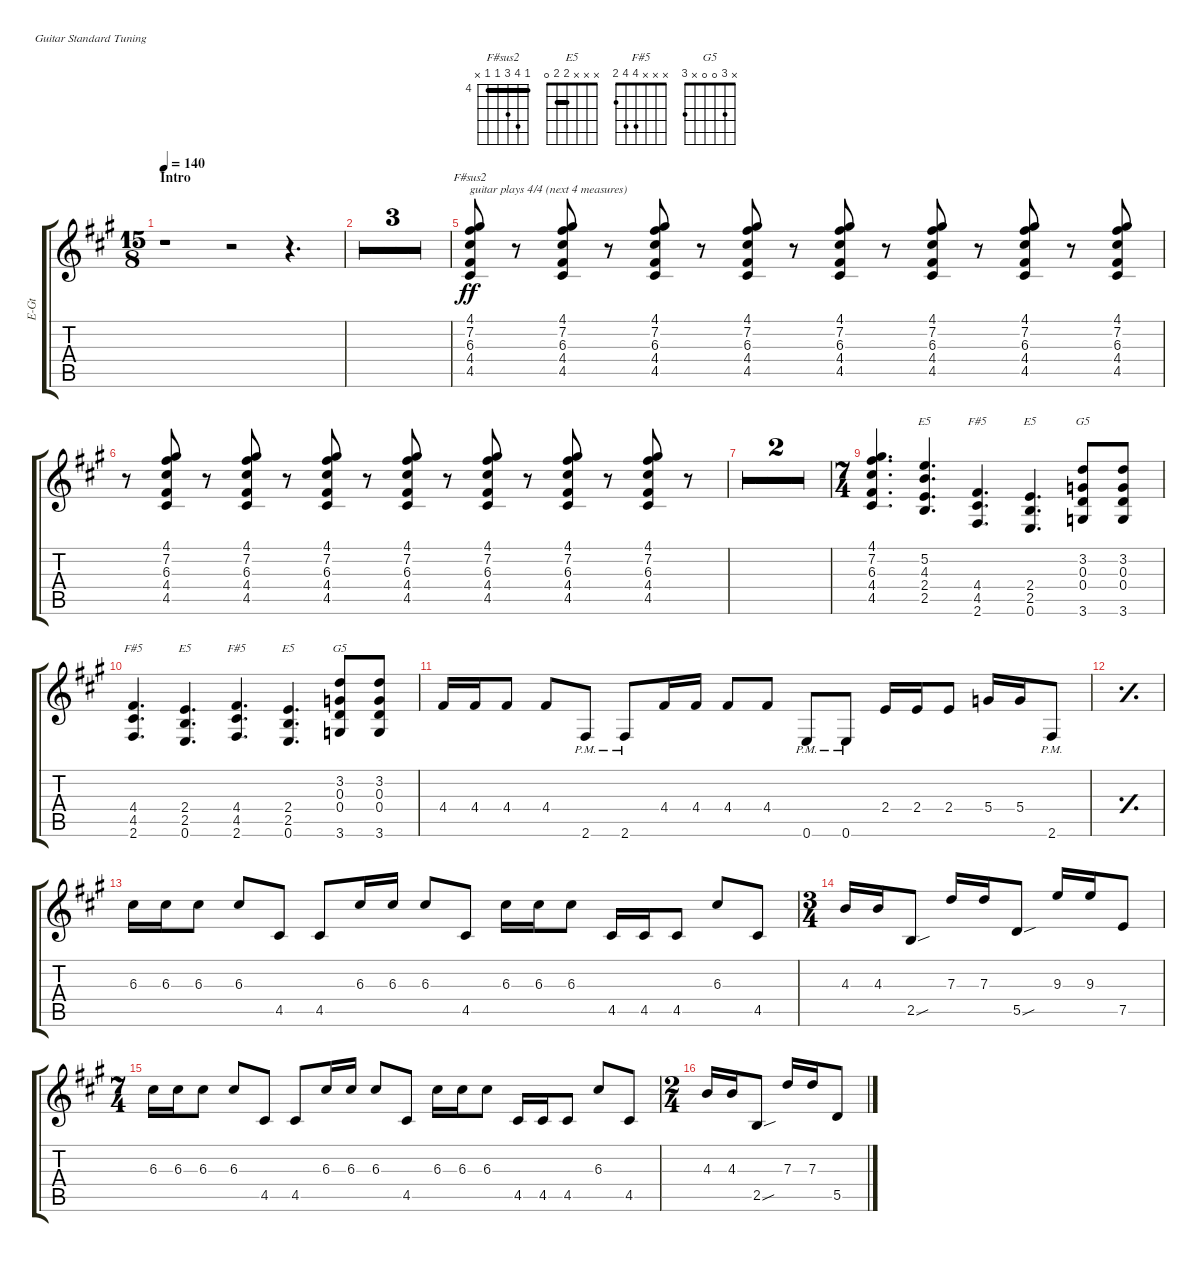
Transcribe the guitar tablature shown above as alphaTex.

\defaultSystemsLayout 4
\bracketExtendMode groupsimilarinstruments
\otherSystemsTrackNameOrientation horizontal
\track ("Rhythm Guitar I" "E-Gt") {multiBarRest instrument distortionguitar}
\staff {score tabs}
\tuning (E4 B3 G3 D3 A2 E2)
\chord ("F#sus2" 4 7 6 4 4 x) {firstfret 4 showfingering false barre (4 4)}
\chord ("E5" x 5 4 2 2 x) {showfingering false barre 2}
\chord ("F#5" x x x 4 4 2) {showfingering false}
\chord ("E5" x x x 2 2 0) {showfingering false barre 2}
\chord ("G5" x 3 0 0 x 3) {showfingering false}
\ts (15 8)
\beaming (8 3 3 4 4 1)
\section ("" "Intro")
\tempo 140
\clef g2
\ks a
r.1{dy ff instrument distortionguitar beam Down} r.2{beam Down} r.4{d beam Down} |
r.1{beam Down} r.2{beam Down} r.4{d beam Down} |
r.1{beam Down} r.2{beam Down} r.4{d beam Down} |
r.1{beam Down} r.2{beam Down} r.4{d beam Down} |
(4.1{acc #} 7.2{acc #} 6.3{acc #} 4.4{acc #} 4.5{acc #}).8{ch "F#sus2" txt "guitar plays 4/4 (next 4 measures)" beam Up beam split} r.8{beam Up beam split} (4.1{acc #} 7.2{acc #} 6.3{acc #} 4.4{acc #} 4.5{acc #}).8{beam Up beam split} r.8{beam Up beam split} (4.1{acc #} 7.2{acc #} 6.3{acc #} 4.4{acc #} 4.5{acc #}).8{beam Up beam split} r.8{beam Up beam split} (4.1{acc #} 7.2{acc #} 6.3{acc #} 4.4{acc #} 4.5{acc #}).8{beam Up beam split} r.8{beam Up beam split} (4.1{acc #} 7.2{acc #} 6.3{acc #} 4.4{acc #} 4.5{acc #}).8{beam Up beam split} r.8{beam Up beam split} (4.1{acc #} 7.2{acc #} 6.3{acc #} 4.4{acc #} 4.5{acc #}).8{beam Up beam split} r.8{beam Up beam split} (4.1{acc #} 7.2{acc #} 6.3{acc #} 4.4{acc #} 4.5{acc #}).8{beam Up beam split} r.8{beam Up beam split} (4.1{acc #} 7.2{acc #} 6.3{acc #} 4.4{acc #} 4.5{acc #}).8{beam Up} |
r.8{beam Down beam split} (4.1{acc #} 7.2{acc #} 6.3{acc #} 4.4{acc #} 4.5{acc #}).8{beam Up beam split} r.8{beam Up beam split} (4.1{acc #} 7.2{acc #} 6.3{acc #} 4.4{acc #} 4.5{acc #}).8{beam Up beam split} r.8{beam Up beam split} (4.1{acc #} 7.2{acc #} 6.3{acc #} 4.4{acc #} 4.5{acc #}).8{beam Up beam split} r.8{beam Up beam split} (4.1{acc #} 7.2{acc #} 6.3{acc #} 4.4{acc #} 4.5{acc #}).8{beam Up beam split} r.8{beam Up beam split} (4.1{acc #} 7.2{acc #} 6.3{acc #} 4.4{acc #} 4.5{acc #}).8{beam Up beam split} r.8{beam Up beam split} (4.1{acc #} 7.2{acc #} 6.3{acc #} 4.4{acc #} 4.5{acc #}).8{beam Up beam split} r.8{beam Up beam split} (4.1{acc #} 7.2{acc #} 6.3{acc #} 4.4{acc #} 4.5{acc #}).8{beam Up} r.8{beam Up beam split} |
\simile firstofdouble
|
\simile secondofdouble
|
\ts (7 4)
\beaming (8 2 2 2 2 2 2 2)
\simile none
(4.1{acc #} 7.2{acc #} 6.3{acc #} 4.4{acc #} 4.5{acc #}).4{d beam Up} (2.5{acc forcenatural} 2.4{acc forcenatural} 4.3{acc forcenatural} 5.2{acc forcenatural}).4{d ch "E5" beam Up} (4.4{acc #} 4.5{acc #} 2.6{acc #}).4{d ch "F#5" beam Up} (0.6{acc forcenatural} 2.5{acc forcenatural} 2.4{acc forcenatural}).4{d ch "E5" beam Up} (3.6{acc forcenatural} 0.4{acc forcenatural} 0.3{acc forcenatural} 3.2{acc forcenatural}).8{ch "G5" beam Up} (3.6{acc forcenatural} 0.4{acc forcenatural} 0.3{acc forcenatural} 3.2{acc forcenatural}).8{beam Up} |
(4.4{acc #} 4.5{acc #} 2.6{acc #}).4{d ch "F#5" beam Up} (0.6{acc forcenatural} 2.5{acc forcenatural} 2.4{acc forcenatural}).4{d ch "E5" beam Up} (4.4{acc #} 4.5{acc #} 2.6{acc #}).4{d ch "F#5" beam Up} (0.6{acc forcenatural} 2.5{acc forcenatural} 2.4{acc forcenatural}).4{d ch "E5" beam Up} (3.6{acc forcenatural} 0.4{acc forcenatural} 0.3{acc forcenatural} 3.2{acc forcenatural}).8{ch "G5" beam Up} (3.6{acc forcenatural} 0.4{acc forcenatural} 0.3{acc forcenatural} 3.2{acc forcenatural}).8{beam Up} |
4.4{acc #}.16{beam Up} 4.4{acc #}.16{beam Up} 4.4{acc #}.8{beam Up} 4.4{acc #}.8{beam Up} 2.6{pm acc #}.8{beam Up} 2.6{pm acc #}.8{beam Up} 4.4{acc #}.16{beam Up} 4.4{acc #}.16{beam Up} 4.4{acc #}.8{beam Up} 4.4{acc #}.8{beam Up} 0.6{pm acc forcenatural}.8{beam Up} 0.6{pm acc forcenatural}.8{beam Up} 2.4{acc forcenatural}.16{beam Up} 2.4{acc forcenatural}.16{beam Up} 2.4{acc forcenatural}.8{beam Up} 5.4{acc forcenatural}.16{beam Up} 5.4{acc forcenatural}.16{beam Up} 2.6{pm acc #}.8{beam Up} |
\simile simple
|
\simile none
6.3{acc #}.16{beam Down} 6.3{acc #}.16{beam Down} 6.3{acc #}.8{beam Down} 6.3{acc #}.8{beam Up} 4.5{acc #}.8{beam Up} 4.5{acc #}.8{beam Up} 6.3{acc #}.16{beam Up} 6.3{acc #}.16{beam Up} 6.3{acc #}.8{beam Up} 4.5{acc #}.8{beam Up} 6.3{acc #}.16{beam Down} 6.3{acc #}.16{beam Down} 6.3{acc #}.8{beam Down} 4.5{acc #}.16{beam Up} 4.5{acc #}.16{beam Up} 4.5{acc #}.8{beam Up} 6.3{acc #}.8{beam Up} 4.5{acc #}.8{beam Up} |
\ts (3 4)
4.3{acc forcenatural}.16{beam Up} 4.3{acc forcenatural}.16{beam Up} 2.5{sou acc forcenatural}.8{beam Up} 7.3{acc forcenatural}.16{beam Up} 7.3{acc forcenatural}.16{beam Up} 5.5{sou acc forcenatural}.8{beam Up} 9.3{acc forcenatural}.16{beam Up} 9.3{acc forcenatural}.16{beam Up} 7.5{acc forcenatural}.8{beam Up} |
\ts (7 4)
6.3{acc #}.16{beam Down} 6.3{acc #}.16{beam Down} 6.3{acc #}.8{beam Down} 6.3{acc #}.8{beam Up} 4.5{acc #}.8{beam Up} 4.5{acc #}.8{beam Up} 6.3{acc #}.16{beam Up} 6.3{acc #}.16{beam Up} 6.3{acc #}.8{beam Up} 4.5{acc #}.8{beam Up} 6.3{acc #}.16{beam Down} 6.3{acc #}.16{beam Down} 6.3{acc #}.8{beam Down} 4.5{acc #}.16{beam Up} 4.5{acc #}.16{beam Up} 4.5{acc #}.8{beam Up} 6.3{acc #}.8{beam Up} 4.5{acc #}.8{beam Up} |
\ts (2 4)
4.3{acc forcenatural}.16{beam Up} 4.3{acc forcenatural}.16{beam Up} 2.5{sou acc forcenatural}.8{beam Up} 7.3{acc forcenatural}.16{beam Up} 7.3{acc forcenatural}.16{beam Up} 5.5{acc forcenatural}.8{beam Up}
